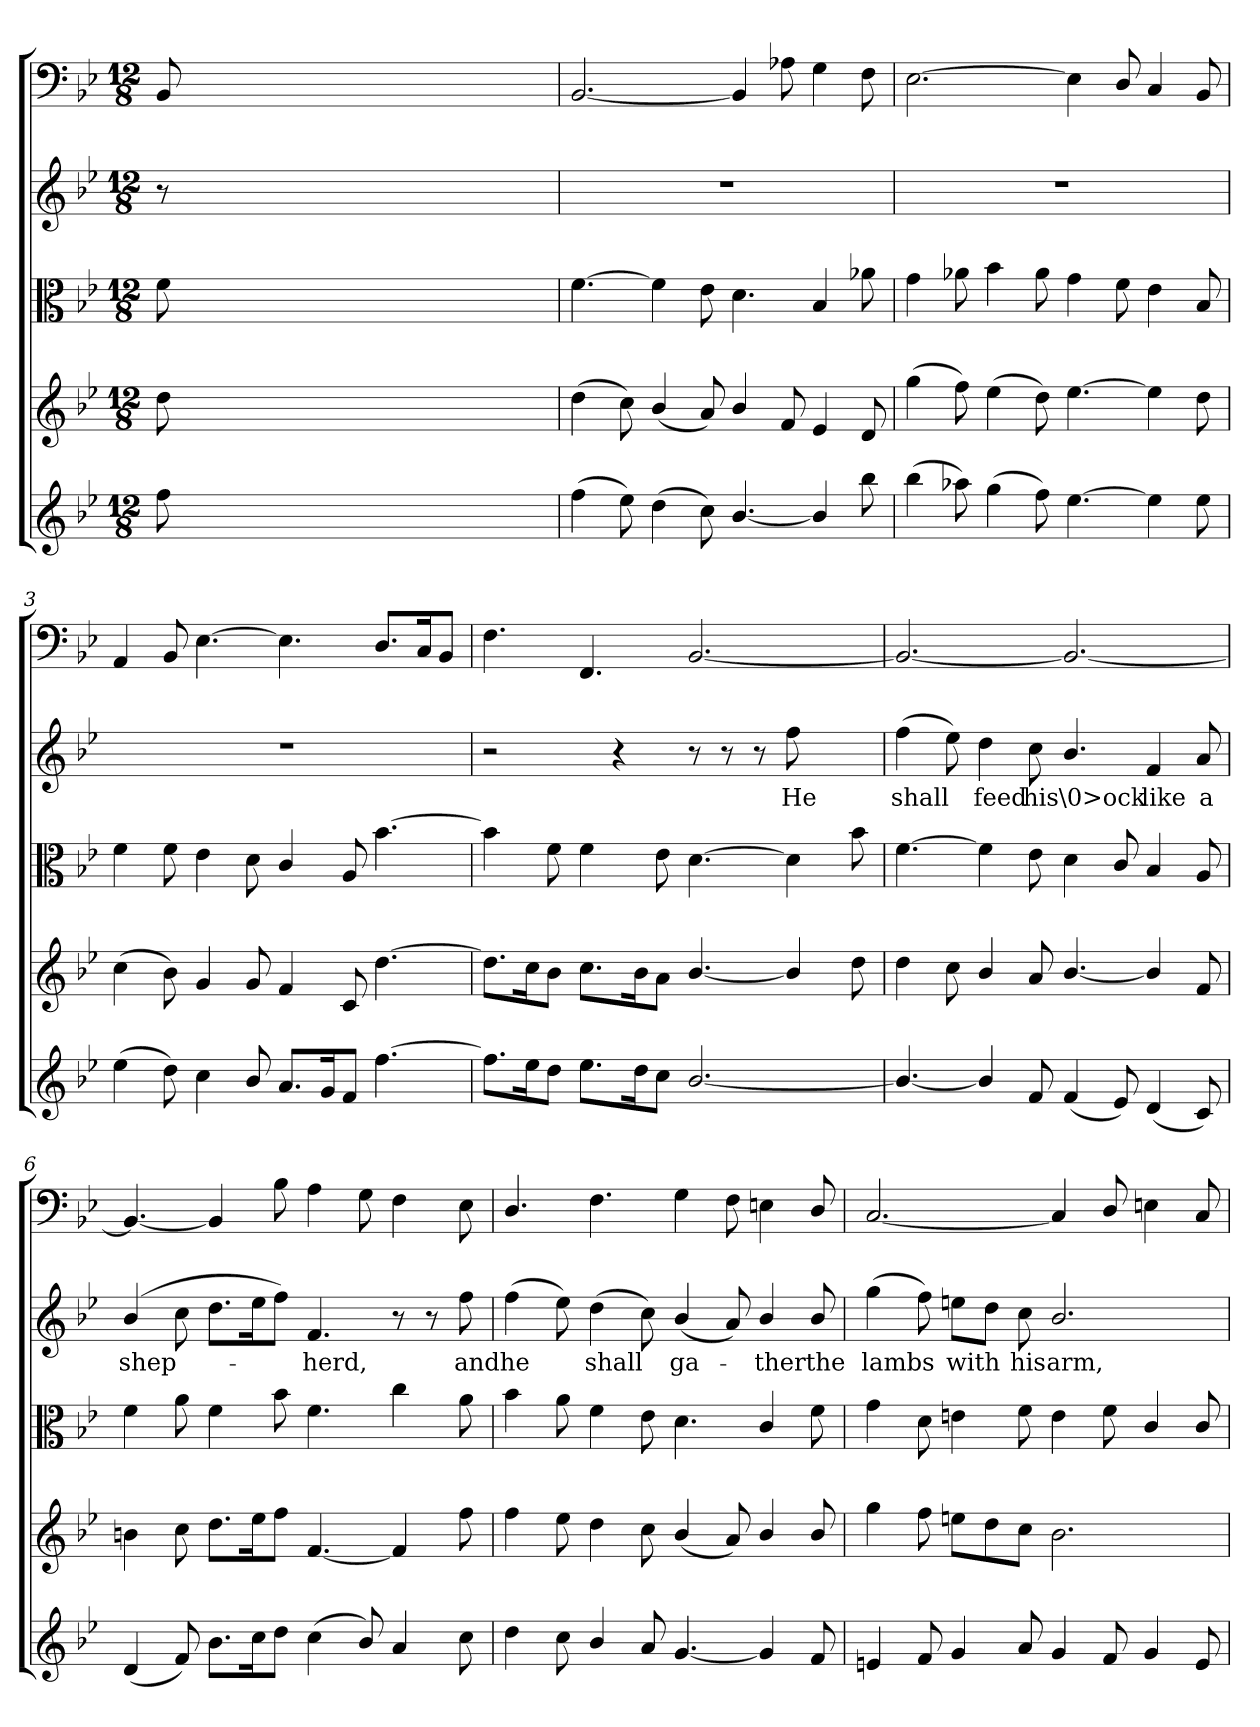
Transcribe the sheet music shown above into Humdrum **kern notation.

**kern	**kern	**kern	**kern	**text	**kern
*part5	*part4	*part3	*part2	*part2	*part1
*staff5	*staff4	*staff3	*staff2	*staff2	*staff1
*clefG2	*clefG2	*clefC3	*clefG2	*	*clefF4
*k[b-e-]	*k[b-e-]	*k[b-e-]	*k[b-e-]	*	*k[b-e-]
*B-:	*B-:	*B-:	*B-:	*	*B-:
*M12/8	*M12/8	*M12/8	*M12/8	*	*M12/8
=	=	=	=	=	=
8ff\	8dd\	8f\	8r	.	8BB-/
2ryy	2ryy	2ryy	2ryy	.	2ryy
16ryy	16ryy	16ryy	16ryy	.	16ryy
16ryy	16ryy	16ryy	16ryy	.	16ryy
16ryy	16ryy	16ryy	16ryy	.	16ryy
16ryy	16ryy	16ryy	16ryy	.	16ryy
16ryy	16ryy	16ryy	16ryy	.	16ryy
16ryy	16ryy	16ryy	16ryy	.	16ryy
16ryy	16ryy	16ryy	16ryy	.	16ryy
16ryy	16ryy	16ryy	16ryy	.	16ryy
16ryy	16ryy	16ryy	16ryy	.	16ryy
16ryy	16ryy	16ryy	16ryy	.	16ryy
16ryy	16ryy	16ryy	16ryy	.	16ryy
16ryy	16ryy	16ryy	16ryy	.	16ryy
16ryy	16ryy	16ryy	16ryy	.	16ryy
16ryy	16ryy	16ryy	16ryy	.	16ryy
=1	=1	=1	=1	=1	=1
(4ff\	(4dd\	[4.f\	1.r	.	[2.BB-/
8ee-\)	8cc\)	.	.	.	.
(4dd\	(4b-/	4f\]	.	.	.
8cc\)	8a/)	8e-\	.	.	.
[4.b-/	4b-/	4.d\	.	.	4BB-/]
.	8f/	.	.	.	8A-X\
4b-/]	4e-/	4B-/	.	.	4G\
8bb-\	8d/	8a-X\	.	.	8F\
=2	=2	=2	=2	=2	=2
(4bb-\	(4gg\	4g\	1.r	.	[2.E-\
8aa-X\)	8ff\)	8a-X\	.	.	.
(4gg\	(4ee-\	4b-\	.	.	.
8ff\)	8dd\)	8a-\	.	.	.
[4.ee-\	[4.ee-\	4g\	.	.	4E-\]
.	.	8f\	.	.	8D/
4ee-\]	4ee-\]	4e-\	.	.	4C/
8ee-\	8dd\	8B-/	.	.	8BB-/
=3	=3	=3	=3	=3	=3
(4ee-\	(4cc\	4f\	1.r	.	4AA/
8dd\)	8b-\)	8f\	.	.	8BB-/
4cc\	4g/	4e-\	.	.	[4.E-\
8b-/	8g/	8d\	.	.	.
8.a/L	4f/	4c/	.	.	4.E-\]
16g/K	.	.	.	.	.
8f/J	8c/	8A/	.	.	.
[4.ff\	[4.dd\	[4.b-\	.	.	8.D/L
.	.	.	.	.	16C/K
.	.	.	.	.	8BB-/J
=4	=4	=4	=4	=4	=4
8.ff\L]	8.dd\L]	4b-\]	2r	.	4.F\
16ee-\K	16cc\K	.	.	.	.
8dd\J	8b-\J	8f\	.	.	.
8.ee-\L	8.cc\L	4f\	.	.	4.FF/
.	.	.	4r	.	.
16dd\K	16b-\K	.	.	.	.
8cc\J	8a\J	8e-\	.	.	.
[2.b-/	[4.b-/	[4.d\	8r	.	[2.BB-/
.	.	.	8r	.	.
.	.	.	8r	.	.
.	4b-/]	4d\]	8ff\	He	.
.	.	.	4ryy	.	.
.	8dd\	8b-\	.	.	.
=5	=5	=5	=5	=5	=5
4.b-/_	4dd\	[4.f\	(4ff\	shall	2.BB-/_
.	8cc\	.	8ee-\)	.	.
4b-/]	4b-/	4f\]	4dd\	feed	.
8f/	8a/	8e-\	8cc\	his	.
(4f/	[4.b-/	4d\	4.b-/	\0>ock	2.BB-/_
8e-/)	.	8c/	.	.	.
(4d/	4b-/]	4B-/	4f/	like	.
8c/)	8f/	8A/	8a/	a	.
=6	=6	=6	=6	=6	=6
(4d/	4bn\	4f\	(4b-/	shep-	4.BB-/_
8f/)	8cc\	8a\	8cc\	.	.
8.b-\L	8.dd\L	4f\	8.dd\L	.	4BB-/]
16cc\K	16ee-\K	.	16ee-\K	.	.
8dd\J	8ff\J	8b-\	8ff\J)	.	8B-\
(4cc\	[4.f/	4.f\	4.f/	-herd,	4A\
8b-/)	.	.	.	.	8G\
4a/	4f/]	4cc\	8r	.	4F\
.	.	.	8r	.	.
8cc\	8ff\	8a\	8ff\	and	8E-\
=7	=7	=7	=7	=7	=7
4dd\	4ff\	4b-\	(4ff\	he	4.D/
8cc\	8ee-\	8a\	8ee-\)	.	.
4b-/	4dd\	4f\	(4dd\	shall	4.F\
8a/	8cc\	8e-\	8cc\)	.	.
[4.g/	(4b-/	4.d\	(4b-/	ga-	4G\
.	8a/)	.	8a/)	.	8F\
4g/]	4b-/	4c/	4b-/	-ther	4En\
8f/	8b-/	8f\	8b-/	the	8D/
=8	=8	=8	=8	=8	=8
4en/	4gg\	4g\	(4gg\	lambs	[2.C/
8f/	8ff\	8d\	8ff\)	.	.
4g/	8een\L	4en\	8een\L	with	.
.	8dd\	.	8dd\J	.	.
8a/	8cc\J	8f\	8cc\	his	.
4g/	2.b-\	4e\	2.b-/	arm,	4C/]
8f/	.	8f\	.	.	8D/
4g/	.	4c/	.	.	4En\
8e/	.	8c/	.	.	8C/
=	=	=	=	=	=
*-	*-	*-	*-	*-	*-
